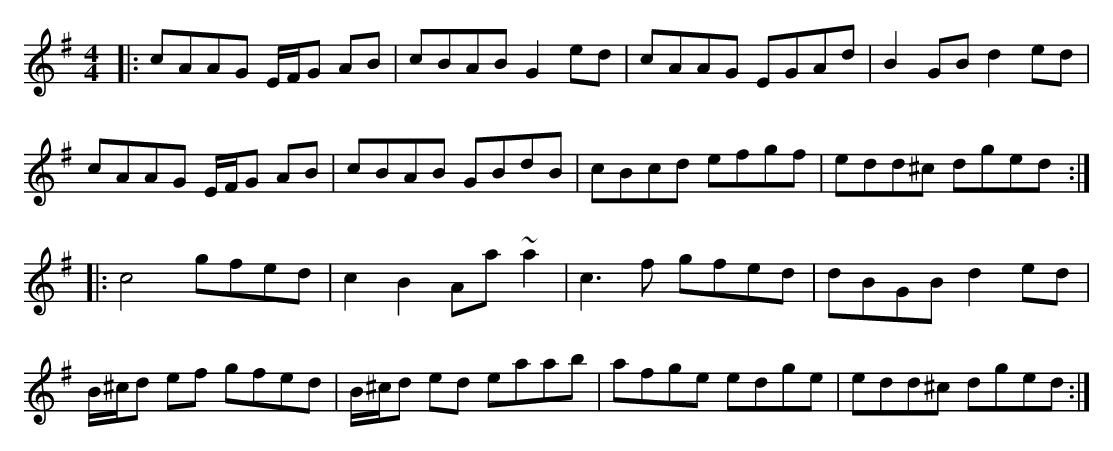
X:1
M:4/4
K:Ador
|:cAAG E/F/G AB|cBAB G2ed|cAAG EGAd|B2 GB d2 ed|
cAAG E/F/G AB|cBAB GBdB|cBcd efgf|edd^c dged:|
|:c4 gfed|c2 B2 Aa~a2|c3f gfed|dBGB d2 ed|
B/^c/d ef gfed|B/^c/d ed eaab|afge edge|edd^c dged:|
